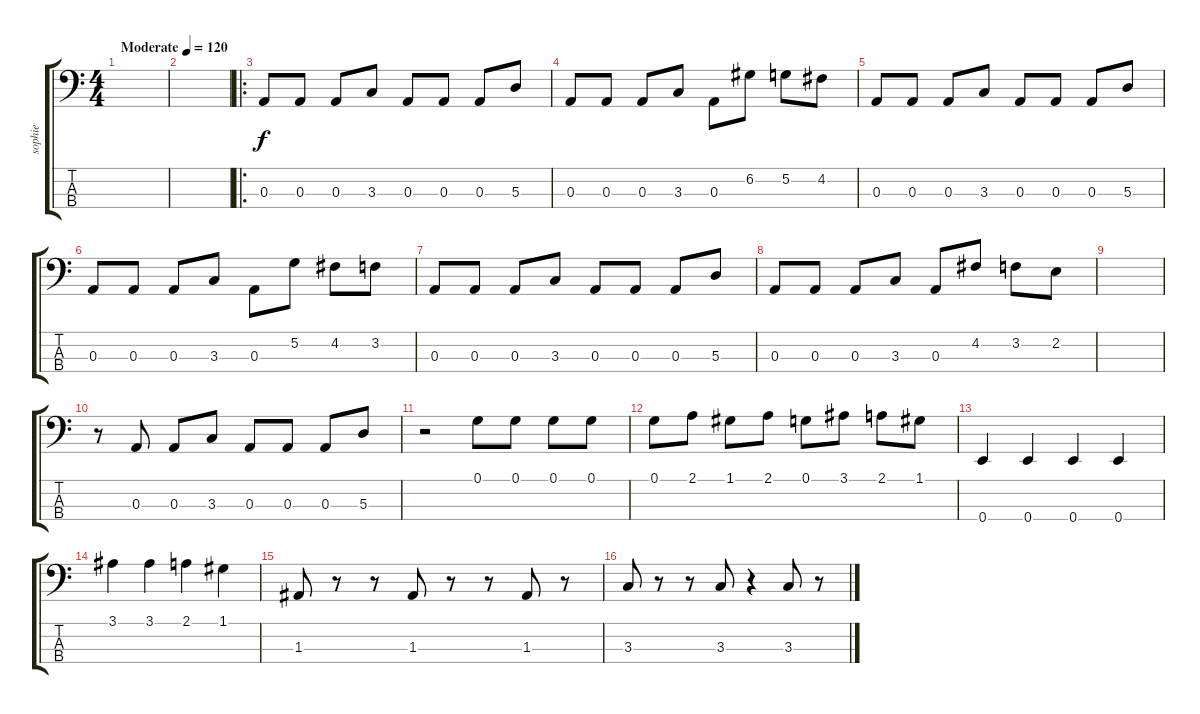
\track ("sophie" "sophie") {instrument electricbassfinger}
\staff {score tabs}
\tuning (G2 D2 A1 E1) {hide}
\ts (4 4)
\tempo (120 "Moderate")
\clef f4
\ks c
|
|
\ro
0.3.8 0.3.8 0.3.8 3.3.8 0.3.8 0.3.8 0.3.8 5.3.8 |
0.3.8 0.3.8 0.3.8 3.3.8 0.3.8 6.2.8 5.2.8 4.2.8 |
0.3.8 0.3.8 0.3.8 3.3.8 0.3.8 0.3.8 0.3.8 5.3.8 |
0.3.8 0.3.8 0.3.8 3.3.8 0.3.8 5.2.8 4.2.8 3.2.8 |
0.3.8 0.3.8 0.3.8 3.3.8 0.3.8 0.3.8 0.3.8 5.3.8 |
0.3.8 0.3.8 0.3.8 3.3.8 0.3.8 4.2.8 3.2.8 2.2.8 |
|
r.8 0.3.8 0.3.8 3.3.8 0.3.8 0.3.8 0.3.8 5.3.8 |
r.2 0.1.8 0.1.8 0.1.8 0.1.8 |
0.1.8 2.1.8 1.1.8 2.1.8 0.1.8 3.1.8 2.1.8 1.1.8 |
0.4.4 0.4.4 0.4.4 0.4.4 |
3.1.4 3.1.4 2.1.4 1.1.4 |
1.3.8 r.8 r.8 1.3.8 r.8 r.8 1.3.8 r.8 |
3.3.8 r.8 r.8 3.3.8 r.4 3.3.8 r.8
